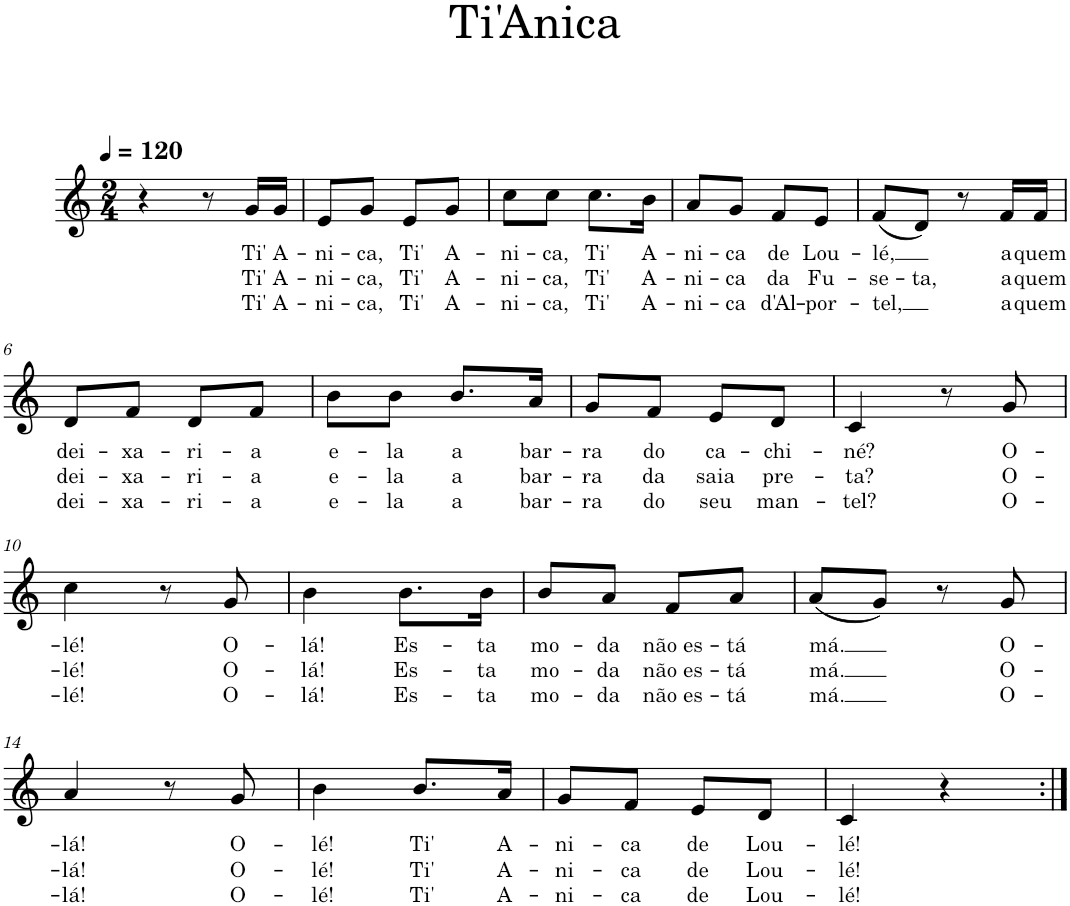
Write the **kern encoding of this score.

**kern	**text	**text	**text
*part1	*part1	*part1	*part1
*staff1	*staff1	*staff1	*staff1
*I"Voice, Voice	*	*	*
*I'Vo.	*	*	*
*clefG2	*	*	*
*k[]	*	*	*
*M2/4	*	*	*
*MM120	*	*	*
=1	=1	=1	=1
4r	.	.	.
8r	.	.	.
!	!LO:LY:b	!LO:LY:b	!LO:LY:b
16g/LL	Ti'	Ti'	Ti'
!	!LO:LY:b	!LO:LY:b	!LO:LY:b
16g/JJ	A-	A-	A-
=2	=2	=2	=2
!	!LO:LY:b	!LO:LY:b	!LO:LY:b
8e/L	-ni-	-ni-	-ni-
!	!LO:LY:b	!LO:LY:b	!LO:LY:b
8g/J	-ca,	-ca,	-ca,
!	!LO:LY:b	!LO:LY:b	!LO:LY:b
8e/L	Ti'	Ti'	Ti'
!	!LO:LY:b	!LO:LY:b	!LO:LY:b
8g/J	A-	A-	A-
=3	=3	=3	=3
!	!LO:LY:b	!LO:LY:b	!LO:LY:b
8cc\L	-ni-	-ni-	-ni-
!	!LO:LY:b	!LO:LY:b	!LO:LY:b
8cc\J	-ca,	-ca,	-ca,
!	!LO:LY:b	!LO:LY:b	!LO:LY:b
8.cc\L	Ti'	Ti'	Ti'
!	!LO:LY:b	!LO:LY:b	!LO:LY:b
16b\Jk	A-	A-	A-
=4	=4	=4	=4
!	!LO:LY:b	!LO:LY:b	!LO:LY:b
8a/L	-ni-	-ni-	-ni-
!	!LO:LY:b	!LO:LY:b	!LO:LY:b
8g/J	-ca	-ca	-ca
!	!LO:LY:b	!LO:LY:b	!LO:LY:b
8f/L	de	da	d'Al-
!	!LO:LY:b	!LO:LY:b	!LO:LY:b
8e/J	Lou-	Fu-	-por-
=5	=5	=5	=5
!	!LO:LY:b	!LO:LY:b	!LO:LY:b
(8f/L	-lé,	-se-	-tel,
!	!	!LO:LY:b	!
8d/J)	.	-ta,	.
8r	.	.	.
!	!LO:LY:b	!LO:LY:b	!LO:LY:b
16f/LL	a	a	a
!	!LO:LY:b	!LO:LY:b	!LO:LY:b
16f/JJ	quem	quem	quem
!!LO:LB:g=z
=6	=6	=6	=6
!	!LO:LY:b	!LO:LY:b	!LO:LY:b
8d/L	dei-	dei-	dei-
!	!LO:LY:b	!LO:LY:b	!LO:LY:b
8f/J	-xa-	-xa-	-xa-
!	!LO:LY:b	!LO:LY:b	!LO:LY:b
8d/L	-ri-	-ri-	-ri-
!	!LO:LY:b	!LO:LY:b	!LO:LY:b
8f/J	-a	-a	-a
=7	=7	=7	=7
!	!LO:LY:b	!LO:LY:b	!LO:LY:b
8b\L	e-	e-	e-
!	!LO:LY:b	!LO:LY:b	!LO:LY:b
8b\J	-la	-la	-la
!	!LO:LY:b	!LO:LY:b	!LO:LY:b
8.b/L	a	a	a
!	!LO:LY:b	!LO:LY:b	!LO:LY:b
16a/Jk	bar-	bar-	bar-
=8	=8	=8	=8
!	!LO:LY:b	!LO:LY:b	!LO:LY:b
8g/L	-ra	-ra	-ra
!	!LO:LY:b	!LO:LY:b	!LO:LY:b
8f/J	do	da	do
!	!LO:LY:b	!LO:LY:b	!LO:LY:b
8e/L	ca-	saia	seu
!	!LO:LY:b	!LO:LY:b	!LO:LY:b
8d/J	-chi-	pre-	man-
=9	=9	=9	=9
!	!LO:LY:b	!LO:LY:b	!LO:LY:b
4c/	-né?	-ta?	-tel?
8r	.	.	.
!	!LO:LY:b	!LO:LY:b	!LO:LY:b
8g/	O-	O-	O-
!!LO:LB:g=z
=10	=10	=10	=10
!	!LO:LY:b	!LO:LY:b	!LO:LY:b
4cc\	-lé!	-lé!	-lé!
8r	.	.	.
!	!LO:LY:b	!LO:LY:b	!LO:LY:b
8g/	O-	O-	O-
=11	=11	=11	=11
!	!LO:LY:b	!LO:LY:b	!LO:LY:b
4b\	-lá!	-lá!	-lá!
!	!LO:LY:b	!LO:LY:b	!LO:LY:b
8.b\L	Es-	Es-	Es-
!	!LO:LY:b	!LO:LY:b	!LO:LY:b
16b\Jk	-ta	-ta	-ta
=12	=12	=12	=12
!	!LO:LY:b	!LO:LY:b	!LO:LY:b
8b/L	mo-	mo-	mo-
!	!LO:LY:b	!LO:LY:b	!LO:LY:b
8a/J	-da	-da	-da
!	!LO:LY:b	!LO:LY:b	!LO:LY:b
8f/L	não es-	não es-	não es-
!	!LO:LY:b	!LO:LY:b	!LO:LY:b
8a/J	-tá	-tá	-tá
=13	=13	=13	=13
!	!LO:LY:b	!LO:LY:b	!LO:LY:b
(8a/L	má.	má.	má.
8g/J)	.	.	.
8r	.	.	.
!	!LO:LY:b	!LO:LY:b	!LO:LY:b
8g/	O-	O-	O-
!!LO:LB:g=z
=14	=14	=14	=14
!	!LO:LY:b	!LO:LY:b	!LO:LY:b
4a/	-lá!	-lá!	-lá!
8r	.	.	.
!	!LO:LY:b	!LO:LY:b	!LO:LY:b
8g/	O-	O-	O-
=15	=15	=15	=15
!	!LO:LY:b	!LO:LY:b	!LO:LY:b
4b\	-lé!	-lé!	-lé!
!	!LO:LY:b	!LO:LY:b	!LO:LY:b
8.b/L	Ti'	Ti'	Ti'
!	!LO:LY:b	!LO:LY:b	!LO:LY:b
16a/Jk	A-	A-	A-
=16	=16	=16	=16
!	!LO:LY:b	!LO:LY:b	!LO:LY:b
8g/L	-ni-	-ni-	-ni-
!	!LO:LY:b	!LO:LY:b	!LO:LY:b
8f/J	-ca	-ca	-ca
!	!LO:LY:b	!LO:LY:b	!LO:LY:b
8e/L	de	de	de
!	!LO:LY:b	!LO:LY:b	!LO:LY:b
8d/J	Lou-	Lou-	Lou-
=17	=17	=17	=17
!	!LO:LY:b	!LO:LY:b	!LO:LY:b
4c/	-lé!	-lé!	-lé!
4r	.	.	.
=:|!	=:|!	=:|!	=:|!
*-	*-	*-	*-
